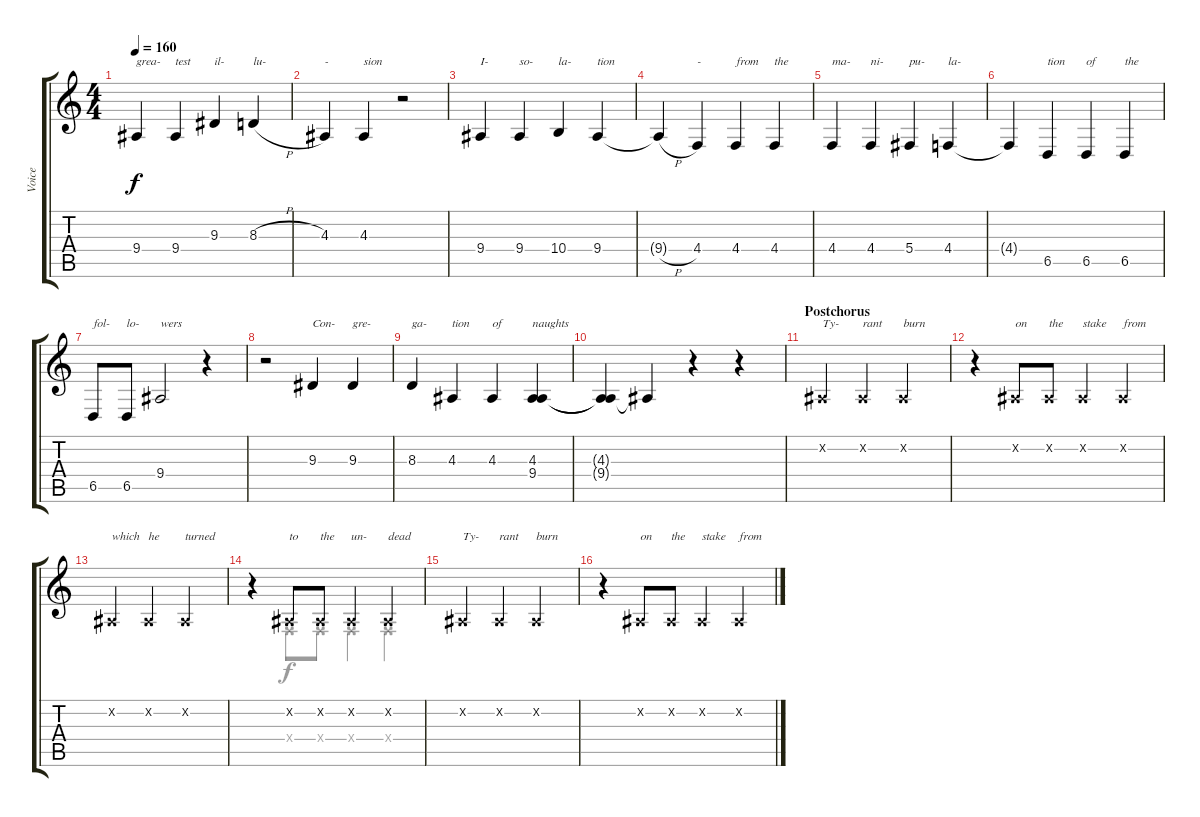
\track ("Voice" "Voice") {instrument lead6voice}
\staff {score tabs}
\tuning (Eb4 Bb3 Gb3 Db3 Ab2 Eb2) {hide}
\voice
\ts (4 4)
\tempo 160
\clef g2
\ks c
9.4.4{txt "grea-" dy f} 9.4.4{txt "test"} 9.3.4{txt "il-"} 8.3{h}.4{txt "lu-"} |
4.3.4{txt "-"} 4.3.4{txt "sion"} r.2 |
9.4.4{txt "I-"} 9.4.4{txt "so-"} 10.4.4{txt "la-"} 9.4.4{txt "tion"} |
9.4{h t}.4 4.4.4{txt "-"} 4.4.4{txt "from"} 4.4.4{txt "the"} |
4.4.4{txt "ma-"} 4.4.4{txt "ni-"} 5.4.4{txt "pu-"} 4.4.4{txt "la-"} |
4.4{t}.4 6.5.4{txt "tion"} 6.5.4{txt "of"} 6.5.4{txt "the"} |
6.5.8{txt "fol-"} 6.5.8{txt "lo-"} 9.4.2{txt "wers"} r.4 |
r.2 9.3.4{txt "Con-"} 9.3.4{txt "gre-"} |
8.3.4{txt "ga-"} 4.3.4{txt "tion"} 4.3.4{txt "of"} (4.3 9.4).4{txt "naughts"} |
(4.3{t} 9.4{t}).4 9.4{t}.4 r.4 r.4 |
\section ("" "Postchorus")
0.2{x}.4{txt "Ty-"} 0.2{x}.4{txt "rant"} 0.2{x}.2{txt "burn"} |
r.4 0.2{x}.8{txt "on"} 0.2{x}.8{txt "the"} 0.2{x}.4{txt "stake"} 0.2{x}.4{txt "from"} |
0.2{x}.4{txt "which"} 0.2{x}.4{txt "he"} 0.2{x}.2{txt "turned"} |
r.4 0.2{x}.8{txt "to"} 0.2{x}.8{txt "the"} 0.2{x}.4{txt "un-"} 0.2{x}.4{txt "dead"} |
0.2{x}.4{txt "Ty-"} 0.2{x}.4{txt "rant"} 0.2{x}.2{txt "burn"} |
r.4 0.2{x}.8{txt "on"} 0.2{x}.8{txt "the"} 0.2{x}.4{txt "stake"} 0.2{x}.4{txt "from"}
\voice
\clef g2
\ottava regular
\simile none
\ks c
|
|
|
|
|
|
|
|
|
|
|
|
|
r.4 4.4{x}.8 4.4{x}.8 4.4{x}.4 4.4{x}.4 |
|
